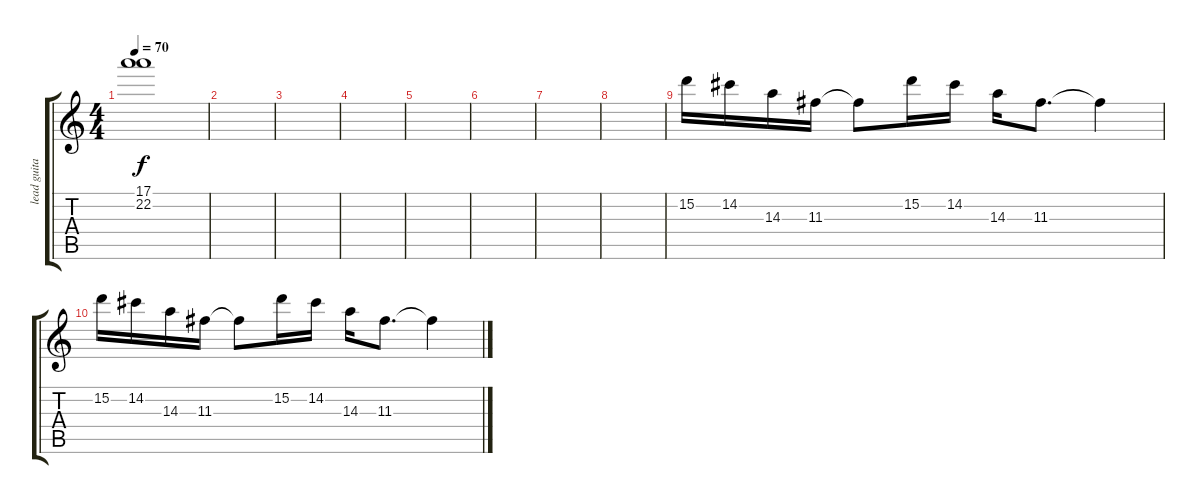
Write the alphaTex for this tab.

\track ("lead guitar" "lead guita") {instrument overdrivenguitar}
\staff {score tabs}
\tuning (E4 B3 G3 D3 A2 E2) {hide}
\ts (4 4)
\tempo 70
\clef g2
\ks c
(17.1{t} 22.2).1{dy f} |
|
|
|
|
|
|
|
15.2.16 14.2.16 14.3.16 11.3.16 11.3{t}.8 15.2.16 14.2.16 14.3.16 11.3.8{d} 11.3{t}.4 |
15.2.16 14.2.16 14.3.16 11.3.16 11.3{t}.8 15.2.16 14.2.16 14.3.16 11.3.8{d} 11.3{t}.4
